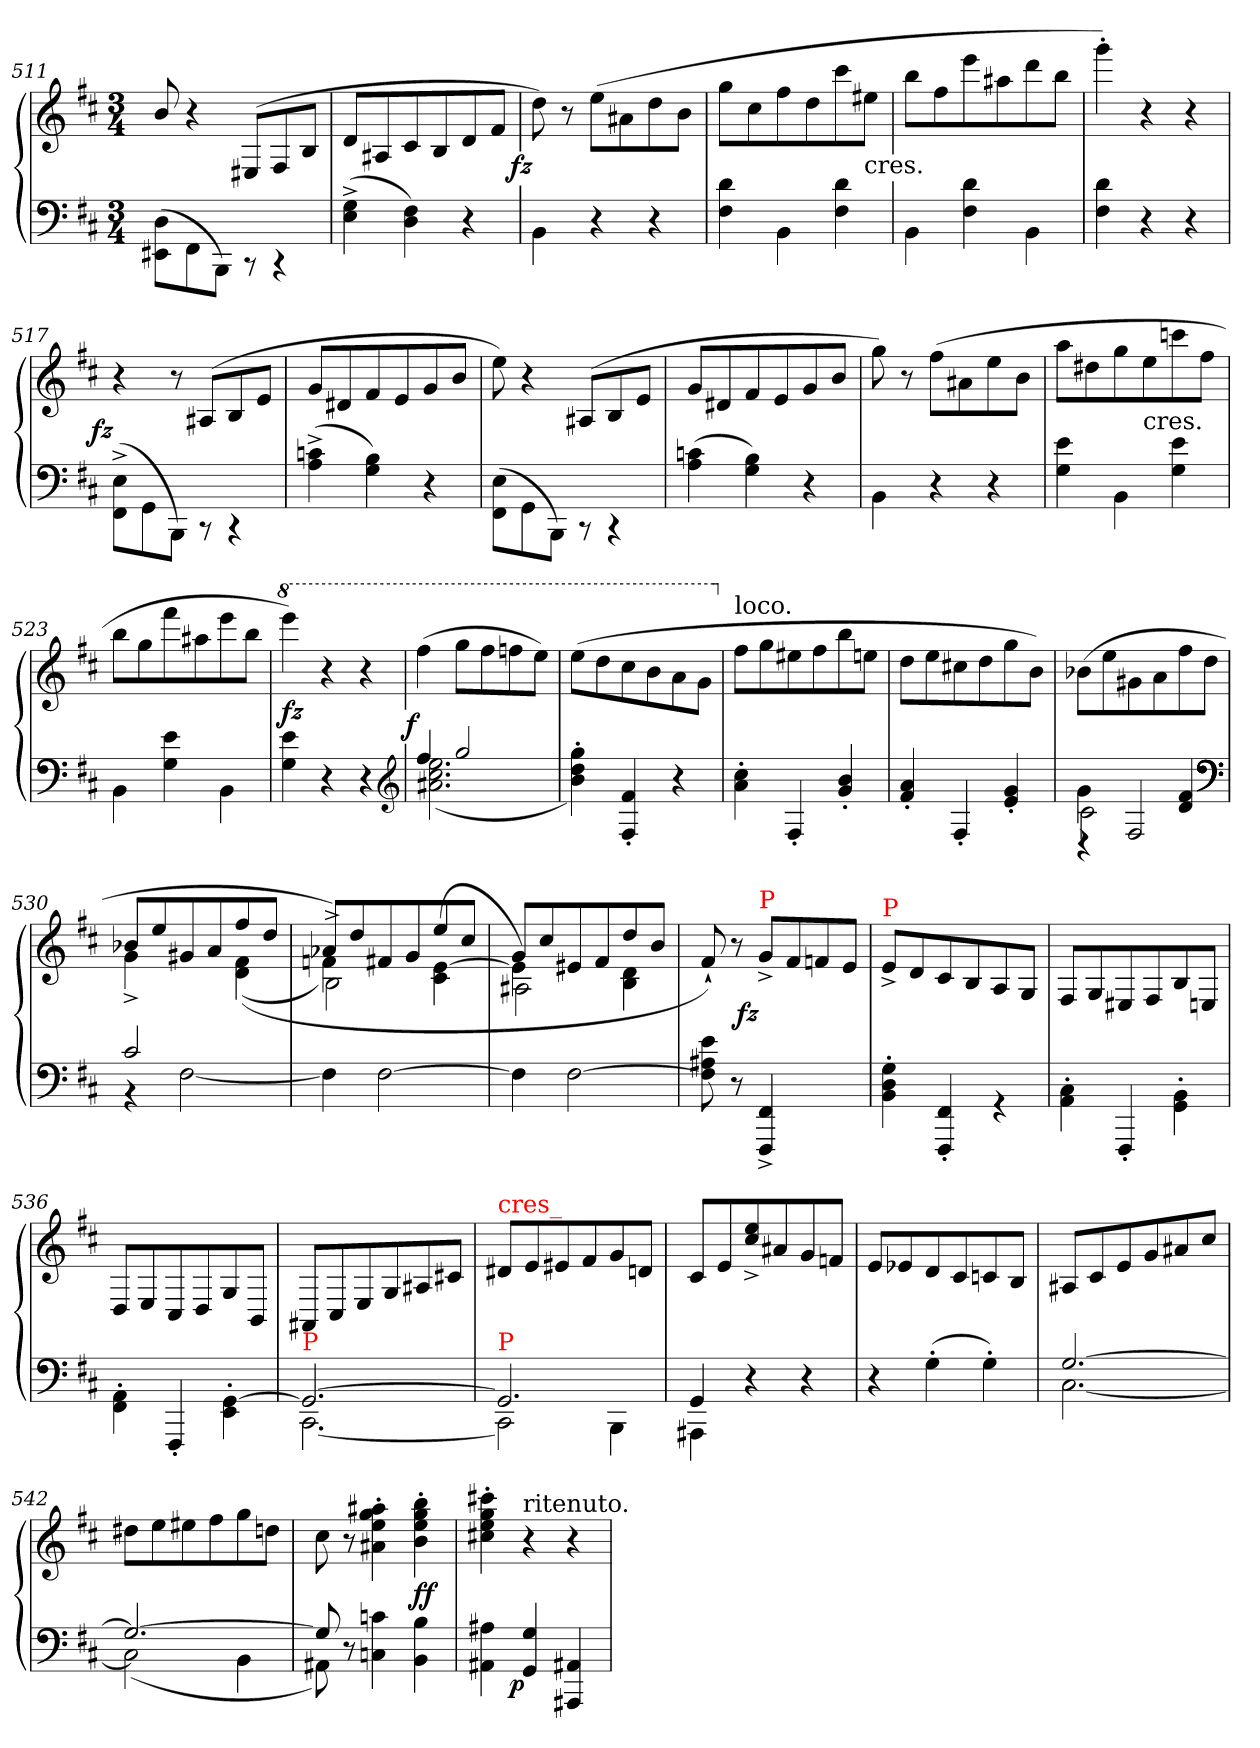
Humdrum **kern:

**kern	**kern	**dynam
*part1	*part1	*part1
*staff2	*staff1	*staff1/2
*clefF4	*clefG2	*
*k[f#c#]	*k[f#c#]	*
*M3/4	*M3/4	*
=511	=511	=511
(>8D\ 8EE#X\L	8b/	.
8FF#\	4r	.
8BBB\J)	.	.
8rCC	(>8E#XL	.
4rCC	8F#/	.
.	8B/J	.
=512	=512	=512
(4G^< 4E^<	8dL	.
.	8A#X	.
4F# 4D)	8c#	.
.	8B	.
4r	8d	.
.	8f#J	.
=513	=513	=513
!	!	!LO:DY:rj
4BB\	8dd)	fz
.	8r	.
4r	(8eeL	.
.	8a#X	.
4r	8dd	.
.	8bJ	.
=514	=514	=514
4d 4F#	8ggL	.
.	8cc#	.
4BB\	8ff#	.
.	8dd	.
4d 4F#	8ccc#	.
!	!LO:TX:c:t=cres.	!
.	8ee#XJ	.
=515	=515	=515
4BB\	8bbL	.
.	8ff#	.
4d 4F#	8eee	.
.	8aa#X	.
4BB\	8ddd	.
.	8bbJ	.
=516	=516	=516
4d 4F#	4ggg'>)	.
4r	4r	.
4r	4r	.
=517	=517	=517
!	!	!LO:DY:rj
(8E^>\ 8FF#^>\L	4r	fz
8GG\	.	.
8BBB\J)	8r	.
8rCC	(>8A#XL	.
4rCC	8B/	.
.	8eJ	.
=518	=518	=518
(4cn^< 4A^<	8gL	.
.	8d#X	.
4B 4G)	8f#	.
.	8e	.
4r	8g	.
.	8bJ	.
=519	=519	=519
(8E\ 8FF#\L	8ee)	.
8GG\	4r	.
8BBB\J)	.	.
8rCC	(8A#XL	.
4rCC	8B/	.
.	8eJ	.
=520	=520	=520
(4cn 4A	8gL	.
.	8d#X	.
4B 4G)	8f#	.
.	8e	.
4r	8g	.
.	8bJ	.
=521	=521	=521
4BB\	8gg)	.
.	8r	.
4r	(8ff#L	.
.	8a#X	.
4r	8ee	.
.	8bJ	.
=522	=522	=522
4e 4G	8aaL	.
.	8dd#X	.
4BB\	8gg	.
!	!LO:TX:c:t=cres.	!
.	8ee	.
4e 4G	8cccn	.
.	8ff#J	.
=523	=523	=523
4BB\	8bbL	.
.	8gg	.
4e 4G	8fff#	.
.	8aa#X	.
4BB\	8eee	.
.	8bbJ	.
=524	=524	=524
*	*8va	*
4e 4G	4eeee)	fz
4r	4r	.
4r	4r	.
*clefG2	*	*
=525	=525	=525
*^	*	*
!	!	!	!LO:DY:rj
4ff#	(<2.ee 2.cc# 2.a#X	(>4fff#	f
2gg	.	8gggL	.
.	.	8fff#	.
.	.	8fffn	.
.	.	8eeeJ)	.
*v	*v	*	*
=526	=526	=526
4gg'> 4dd'> 4b'>)	(8eeeL	.
.	8ddd	.
4f#'< 4F#'<	8ccc#	.
.	8bb	.
4r	8aa	.
.	8ggJ	.
=527	=527	=527
*	*X8va	*
!	!LO:TX:a:t=loco.	!
4cc#' 4a'	8ff#L	.
.	8gg	.
4F#'	8ee#X	.
.	8ff#	.
4b' 4g'	8bb	.
.	8eenJ	.
=528	=528	=528
4a' 4f#'	8ddL	.
.	8ee	.
4F#'	8cc#X	.
.	8dd	.
4g' 4e'	8gg	.
.	8bJ)	.
=529	=529	=529
*^	*	*
*	*^	*	*
4g\	2c#	4rD	(>8b-X\L	.
.	.	.	8ee\	.
4ryy	.	2F#	8g#X\	.
.	.	.	8a\	.
4f#/ 4d/	4ryy	.	8ff#\	.
.	.	.	8dd\J	.
*v	*v	*v	*	*
*clefF4	*	*
=530	=530	=530
*^	*^	*
2c#/	4rBB	8b-XL	4g^<\	.
.	.	8ee	.	.
.	[2F#\	8g#X	4ryy	.
.	.	8a	.	.
4ryy	.	8ff#	(<(<4f#\ 4d\	.
.	.	8ddJ	.	.
*v	*v	*	*	*
=531	=531	=531	=531
*	*	*^	*
4F#]	8a-X/L	4fn)	2B^<\)	.
.	8dd/	.	.	.
[2F#	8f#X/	2ryy	.	.
.	8g/	.	.	.
.	8ee/	.	(<[4e\ 4c#\	.
.	8cc#/J	.	.	.
=532	=532	=532	=532	=532
4F#]	8g/L	4e]	2A#X\)	.
.	8cc#/	.	.	.
[2F#	8e#X/	2ryy	.	.
.	8f#/	.	.	.
.	8dd/	.	(>4d\ 4B\	.
.	8b/J	.	.	.
*	*v	*v	*v	*
=533	=533	=533
8e 8A#X 8F#])	8f#`<)	.
8r	8r	.
!	!LO:TX:a:color=red:t=P	!
!	!	!LO:DY:rj
4FF#^> 4FFF#^>	8g^<L	fz
.	8f#	.
4ryy	8fn	.
.	8eJ	.
=534	=534	=534
!	!LO:TX:a:color=red:t=P	!
4G'> 4D'> 4BB'>	8e^L	.
.	8d	.
4FF#'< 4FFF#'<	8c#	.
.	8B	.
4rGG	8A/	.
.	8G/J	.
=535	=535	=535
4C#'<\ 4AA'<\	8F#/L	.
.	8G/	.
4FFF#'</	8E#X	.
.	8F#/	.
4BB'<\ 4GG'<\	8B/	.
.	8En/J	.
=536	=536	=536
4AA'<\ 4FF#'<\	8D/L	.
.	8E/	.
4FFF#'</	8C#/	.
.	8D/	.
[4GG'<\ 4EE'<\	8G/	.
.	8BB/J	.
=537	=537	=537
*^	*	*
!LO:TX:a:color=red:t=P	!	!	!
2.GG/_	[2.CC#\	8AA#XL	.
.	.	8C#/	.
.	.	8E/	.
.	.	8G/	.
.	.	8A#	.
.	.	8c#XJ	.
=538	=538	=538	=538
!	!	!LO:TX:a:color=red:t=cres_	!
!LO:TX:a:color=red:t=P	!	!	!
2.GG]	2CC#]	8d#XL	.
.	.	8e	.
.	.	8e#X	.
.	.	8f#	.
.	4BBB	8g	.
.	.	8dnJ	.
=539	=539	=539	=539
4GG	4AAA#X	8c#L	.
.	.	8e	.
4r	2ryy	8ee^> 8cc#^>	.
.	.	8a#X	.
4r	.	8g	.
.	.	8fnJ	.
*v	*v	*	*
=540	=540	=540
4r	8eL	.
.	8e-X	.
(4G'>	8d	.
.	8c#	.
4G'>)	8cn	.
.	8BJ	.
=541	=541	=541
*^	*	*
[2.G	[2.C#	8A#XL	.
.	.	8c#	.
.	.	8e	.
.	.	8g	.
.	.	8a#X	.
.	.	8cc#J	.
=542	=542	=542	=542
2.G_	(2C#]	8dd#XL	.
.	.	8ee	.
.	.	8ee#X	.
.	.	8ff#	.
.	4BB	8gg	.
.	.	8ddnJ	.
=543	=543	=543	=543
8G]	8AA#X)	(>8cc#	.
8ryy	8r	8r	.
2ryy	4cn 4Cn	4aa#X'> 4gg'> 4ee'> 4a#X'>	.
.	4B 4BB	4bb'> 4gg'> 4ee'> 4b'>	ff
*v	*v	*	*
=544	=544	=544
4A#X 4AA#X	4ccc#X'> 4gg'> 4ee'> 4cc#X'>	.
!	!LO:TX:a:t=ritenuto.	!
!	!	!LO:DY:b=2:rj
4G 4GG	4r	p
4AA#X 4AAA#X	4r	.
=	=	=
*-	*-	*-
